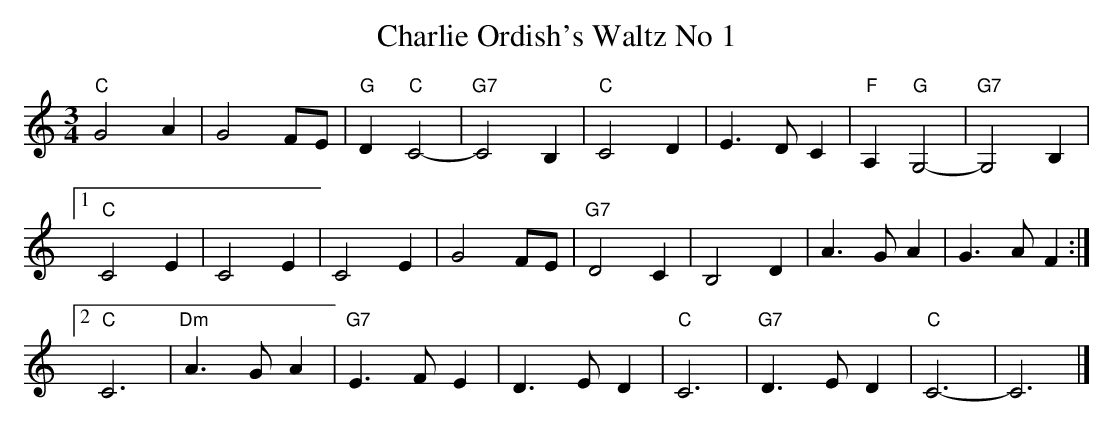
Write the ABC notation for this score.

X:1
T:Charlie Ordish's Waltz No 1
M:3/4
L:1/8
K:C
"C"G4A2 | G4FE | "G"D2"C"C4- | "G7"C4B,2 | "C"C4D2 | E3DC2 | "F"A,2 "G"G,4- | "G7"G,4B,2 |1
"C"C4E2 | C4E2 | C4E2 | G4FE | "G7"D4C2 | B,4D2 | A3GA2 | G3AF2 :|2
"C"C6 | "Dm"A3GA2 | "G7"E3FE2 | D3ED2 | "C"C6 | "G7"D3ED2 | "C"C6- | C6 |]
